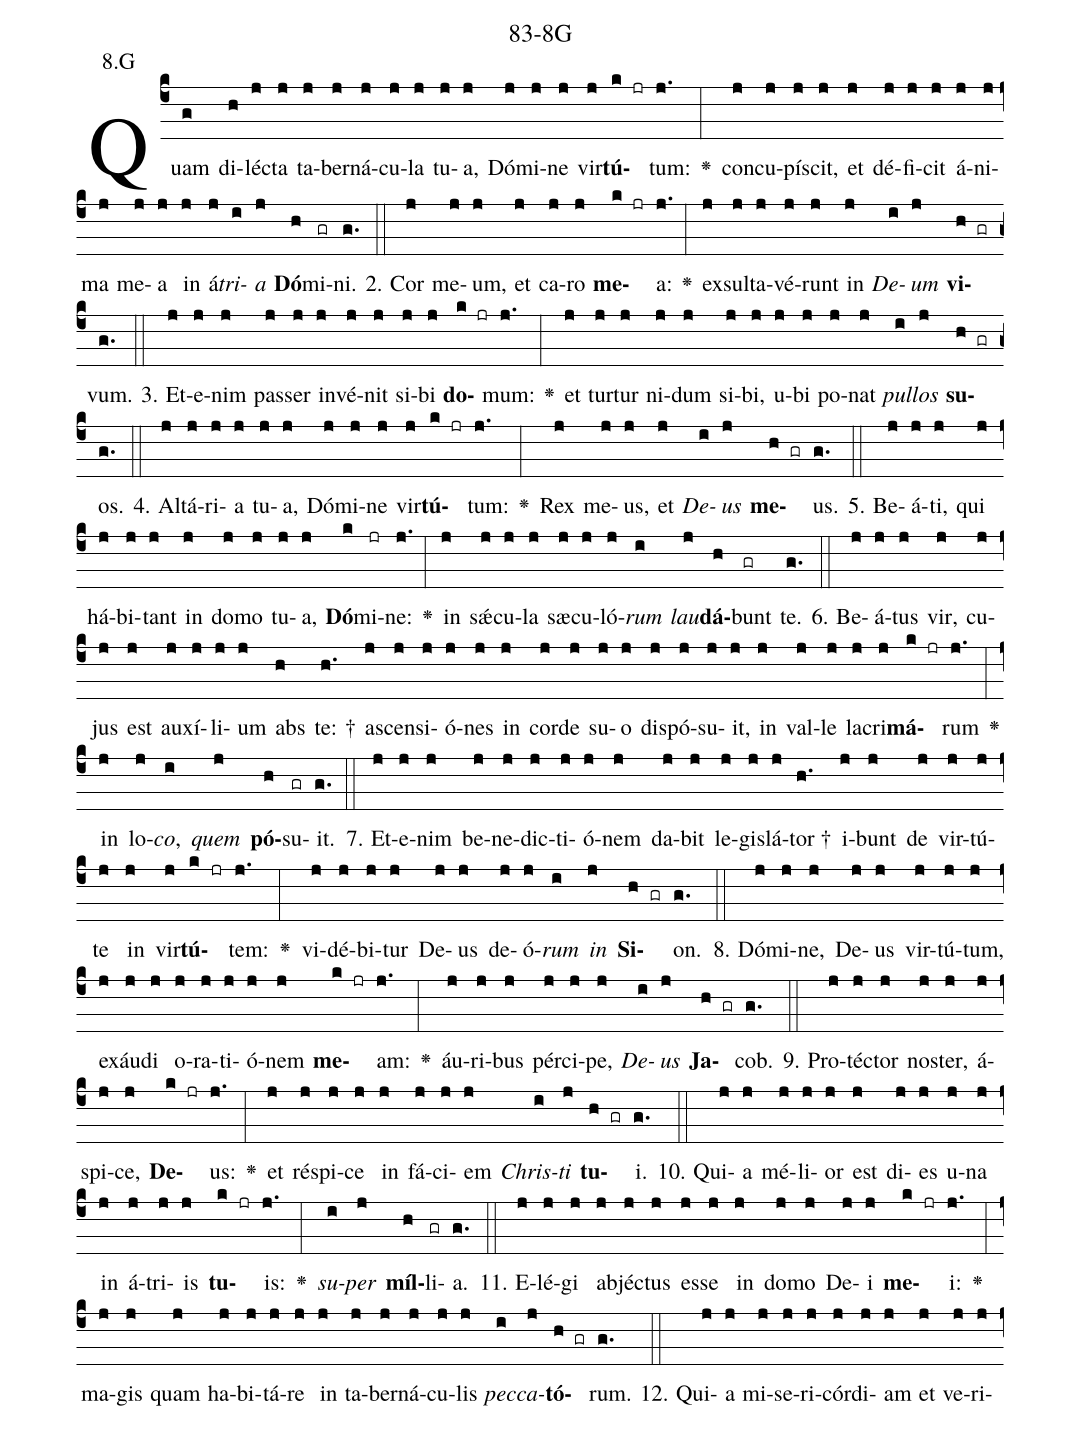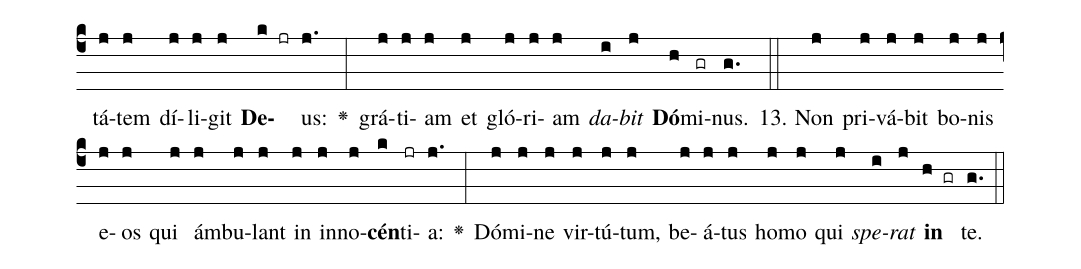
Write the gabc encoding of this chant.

name: 83-8G;
annotation: 8.G;
%%
(c4)Quam(g) di(h)léc(j)ta(j) ta(j)ber(j)ná(j)cu(j)la(j) tu(j)a,(j) Dó(j)mi(j)ne(j) vir(j)<b>tú</b>(k jr)tum:(j.) <v>\greheightstar</v>(:) con(j)cu(j)pí(j)scit,(j) et(j) dé(j)fi(j)cit(j) á(j)ni(j)ma(j) me(j)a(j) in(j) á(j)<i>tri</i>(i)<i>a</i>(j) <b>Dó</b>(h)mi(gr)ni.(g.) (::)
2. Cor(j) me(j)um,(j) et(j) ca(j)ro(j) <b>me</b>(k jr)a:(j.) <v>\greheightstar</v>(:) ex(j)sul(j)ta(j)vé(j)runt(j) in(j) <i>De</i>(i)<i>um</i>(j) <b>vi</b>(h gr)vum.(g.) (::)
3. Et(j)e(j)nim(j) pas(j)ser(j) in(j)vé(j)nit(j) si(j)bi(j) <b>do</b>(k jr)mum:(j.) <v>\greheightstar</v>(:) et(j) tur(j)tur(j) ni(j)dum(j) si(j)bi,(j) u(j)bi(j) po(j)nat(j) <i>pul</i>(i)<i>los</i>(j) <b>su</b>(h gr)os.(g.) (::)
4. Al(j)tá(j)ri(j)a(j) tu(j)a,(j) Dó(j)mi(j)ne(j) vir(j)<b>tú</b>(k jr)tum:(j.) <v>\greheightstar</v>(:) Rex(j) me(j)us,(j) et(j) <i>De</i>(i)<i>us</i>(j) <b>me</b>(h gr)us.(g.) (::)
5. Be(j)á(j)ti,(j) qui(j) há(j)bi(j)tant(j) in(j) do(j)mo(j) tu(j)a,(j) <b>Dó</b>(k)mi(jr)ne:(j.) <v>\greheightstar</v>(:) in(j) sǽ(j)cu(j)la(j) sæ(j)cu(j)ló(j)<i>rum</i>(i) <i>lau</i>(j)<b>dá</b>(h)bunt(gr) te.(g.) (::)
6. Be(j)á(j)tus(j) vir,(j) cu(j)jus(j) est(j) au(j)xí(j)li(j)um(j) abs(h) te: †(h.) a(j)scen(j)si(j)ó(j)nes(j) in(j) cor(j)de(j) su(j)o(j) dis(j)pó(j)su(j)it,(j) in(j) val(j)le(j) la(j)cri(j)<b>má</b>(k jr)rum(j.) <v>\greheightstar</v>(:) in(j) lo(j)<i>co</i>,(i) <i>quem</i>(j) <b>pó</b>(h)su(gr)it.(g.) (::)
7. Et(j)e(j)nim(j) be(j)ne(j)dic(j)ti(j)ó(j)nem(j) da(j)bit(j) le(j)gis(j)lá(j)tor †(h.) i(j)bunt(j) de(j) vir(j)tú(j)te(j) in(j) vir(j)<b>tú</b>(k jr)tem:(j.) <v>\greheightstar</v>(:) vi(j)dé(j)bi(j)tur(j) De(j)us(j) de(j)ó(j)<i>rum</i>(i) <i>in</i>(j) <b>Si</b>(h gr)on.(g.) (::)
8. Dó(j)mi(j)ne,(j) De(j)us(j) vir(j)tú(j)tum,(j) ex(j)áu(j)di(j) o(j)ra(j)ti(j)ó(j)nem(j) <b>me</b>(k jr)am:(j.) <v>\greheightstar</v>(:) áu(j)ri(j)bus(j) pér(j)ci(j)pe,(j) <i>De</i>(i)<i>us</i>(j) <b>Ja</b>(h gr)cob.(g.) (::)
9. Pro(j)téc(j)tor(j) nos(j)ter,(j) á(j)spi(j)ce,(j) <b>De</b>(k jr)us:(j.) <v>\greheightstar</v>(:) et(j) ré(j)spi(j)ce(j) in(j) fá(j)ci(j)em(j) <i>Chris</i>(i)<i>ti</i>(j) <b>tu</b>(h gr)i.(g.) (::)
10. Qui(j)a(j) mé(j)li(j)or(j) est(j) di(j)es(j) u(j)na(j) in(j) á(j)tri(j)is(j) <b>tu</b>(k jr)is:(j.) <v>\greheightstar</v>(:) <i>su</i>(i)<i>per</i>(j) <b>míl</b>(h)li(gr)a.(g.) (::)
11. E(j)lé(j)gi(j) ab(j)jéc(j)tus(j) es(j)se(j) in(j) do(j)mo(j) De(j)i(j) <b>me</b>(k jr)i:(j.) <v>\greheightstar</v>(:) ma(j)gis(j) quam(j) ha(j)bi(j)tá(j)re(j) in(j) ta(j)ber(j)ná(j)cu(j)lis(j) <i>pec</i>(i)<i>ca</i>(j)<b>tó</b>(h gr)rum.(g.) (::)
12. Qui(j)a(j) mi(j)se(j)ri(j)cór(j)di(j)am(j) et(j) ve(j)ri(j)tá(j)tem(j) dí(j)li(j)git(j) <b>De</b>(k jr)us:(j.) <v>\greheightstar</v>(:) grá(j)ti(j)am(j) et(j) gló(j)ri(j)am(j) <i>da</i>(i)<i>bit</i>(j) <b>Dó</b>(h)mi(gr)nus.(g.) (::)
13. Non(j) pri(j)vá(j)bit(j) bo(j)nis(j) e(j)os(j) qui(j) ám(j)bu(j)lant(j) in(j) in(j)no(j)<b>cén</b>(k)ti(jr)a:(j.) <v>\greheightstar</v>(:) Dó(j)mi(j)ne(j) vir(j)tú(j)tum,(j) be(j)á(j)tus(j) ho(j)mo(j) qui(j) <i>spe</i>(i)<i>rat</i>(j) <b>in</b>(h gr) te.(g.) (::)
